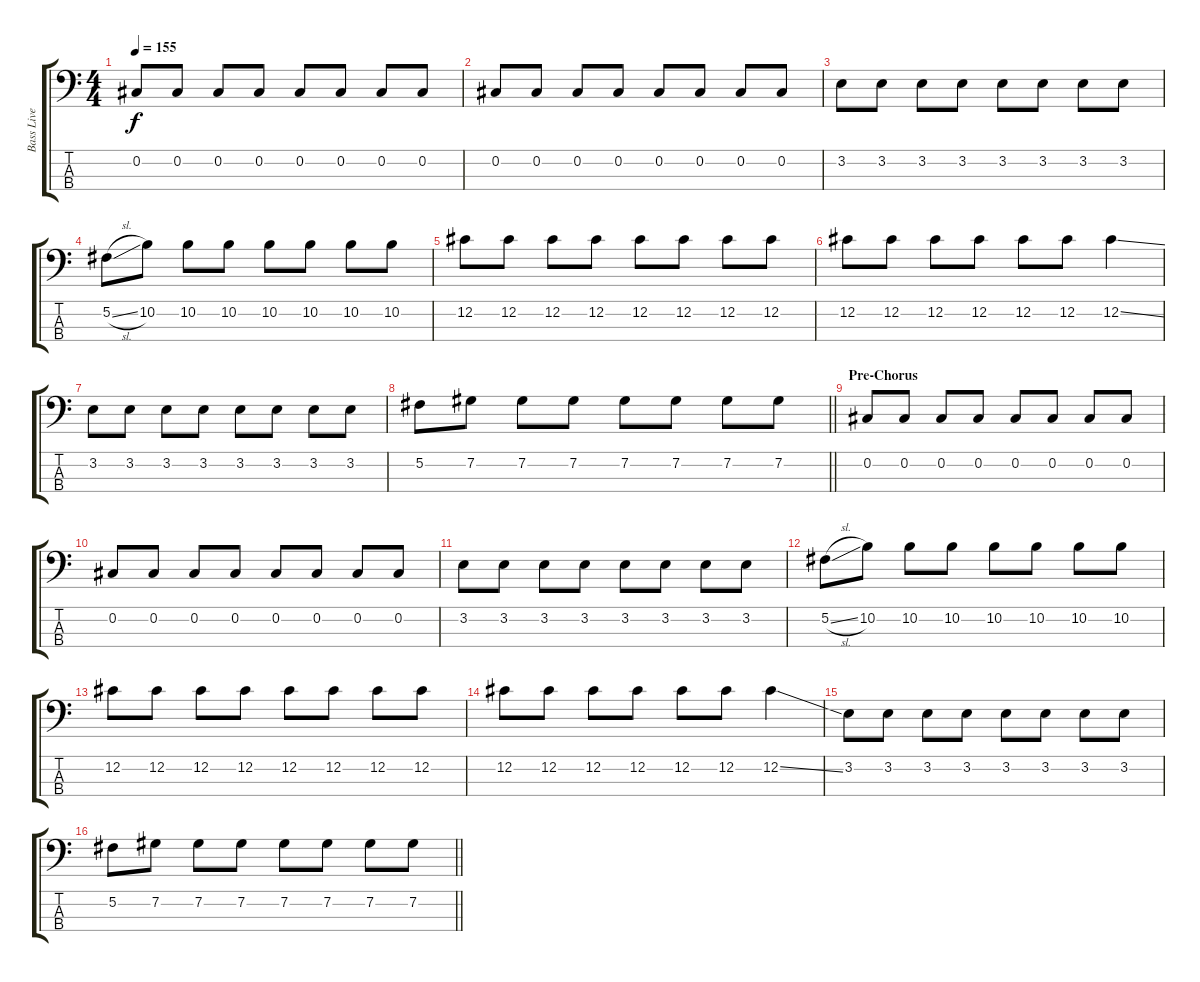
\track ("Bass Live (-1/2 step version)" "Bass Live ") {mute instrument acousticguitarsteel}
\staff {score tabs}
\tuning (Gb2 Db2 Ab1 Db1) {hide}
\ts (4 4)
\tempo 155
\clef f4
\ks c
0.2.8{dy f} 0.2.8 0.2.8 0.2.8 0.2.8 0.2.8 0.2.8 0.2.8 |
0.2.8 0.2.8 0.2.8 0.2.8 0.2.8 0.2.8 0.2.8 0.2.8 |
3.2.8 3.2.8 3.2.8 3.2.8 3.2.8 3.2.8 3.2.8 3.2.8 |
5.2{sl}.8 10.2.8 10.2.8 10.2.8 10.2.8 10.2.8 10.2.8 10.2.8 |
12.2.8 12.2.8 12.2.8 12.2.8 12.2.8 12.2.8 12.2.8 12.2.8 |
12.2.8 12.2.8 12.2.8 12.2.8 12.2.8 12.2.8 12.2{ss}.4 |
3.2.8 3.2.8 3.2.8 3.2.8 3.2.8 3.2.8 3.2.8 3.2.8 |
\barLineRight lightlight
5.2.8 7.2.8 7.2.8 7.2.8 7.2.8 7.2.8 7.2.8 7.2.8 |
\section ("" "Pre-Chorus")
0.2.8 0.2.8 0.2.8 0.2.8 0.2.8 0.2.8 0.2.8 0.2.8 |
0.2.8 0.2.8 0.2.8 0.2.8 0.2.8 0.2.8 0.2.8 0.2.8 |
3.2.8 3.2.8 3.2.8 3.2.8 3.2.8 3.2.8 3.2.8 3.2.8 |
5.2{sl}.8 10.2.8 10.2.8 10.2.8 10.2.8 10.2.8 10.2.8 10.2.8 |
12.2.8 12.2.8 12.2.8 12.2.8 12.2.8 12.2.8 12.2.8 12.2.8 |
12.2.8 12.2.8 12.2.8 12.2.8 12.2.8 12.2.8 12.2{ss}.4 |
3.2.8 3.2.8 3.2.8 3.2.8 3.2.8 3.2.8 3.2.8 3.2.8 |
\barLineRight lightlight
5.2.8 7.2.8 7.2.8 7.2.8 7.2.8 7.2.8 7.2.8 7.2.8
